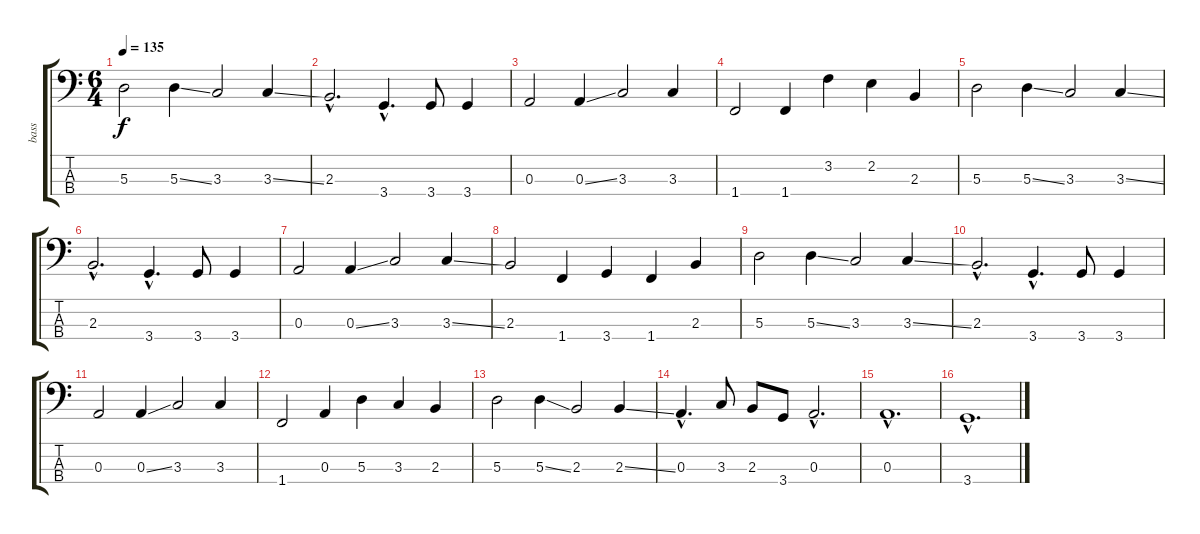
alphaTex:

\track ("bass" "bass") {instrument electricbassfinger}
\staff {score tabs}
\tuning (G2 D2 A1 E1) {hide}
\ts (6 4)
\tempo 135
\clef f4
\ks c
5.3.2{dy f} 5.3{ss}.4 3.3.2 3.3{ss}.4 |
2.3{hac}.2{d} 3.4{hac}.4{d} 3.4.8 3.4.4 |
0.3.2 0.3{ss}.4 3.3.2 3.3.4 |
1.4.2 1.4.4 3.2.4 2.2.4 2.3.4 |
5.3.2 5.3{ss}.4 3.3.2 3.3{ss}.4 |
2.3{hac}.2{d} 3.4{hac}.4{d} 3.4.8 3.4.4 |
0.3.2 0.3{ss}.4 3.3.2 3.3{ss}.4 |
2.3.2 1.4.4 3.4.4 1.4.4 2.3.4 |
5.3.2 5.3{ss}.4 3.3.2 3.3{ss}.4 |
2.3{hac}.2{d} 3.4{hac}.4{d} 3.4.8 3.4.4 |
0.3.2 0.3{ss}.4 3.3.2 3.3.4 |
1.4.2 0.3.4 5.3.4 3.3.4 2.3.4 |
5.3.2 5.3{ss}.4 2.3.2 2.3{ss}.4 |
0.3{hac}.4{d} 3.3.8 2.3.8 3.4.8 0.3{hac}.2{d} |
0.3{hac}.1{d} |
3.4{hac}.1{d}
